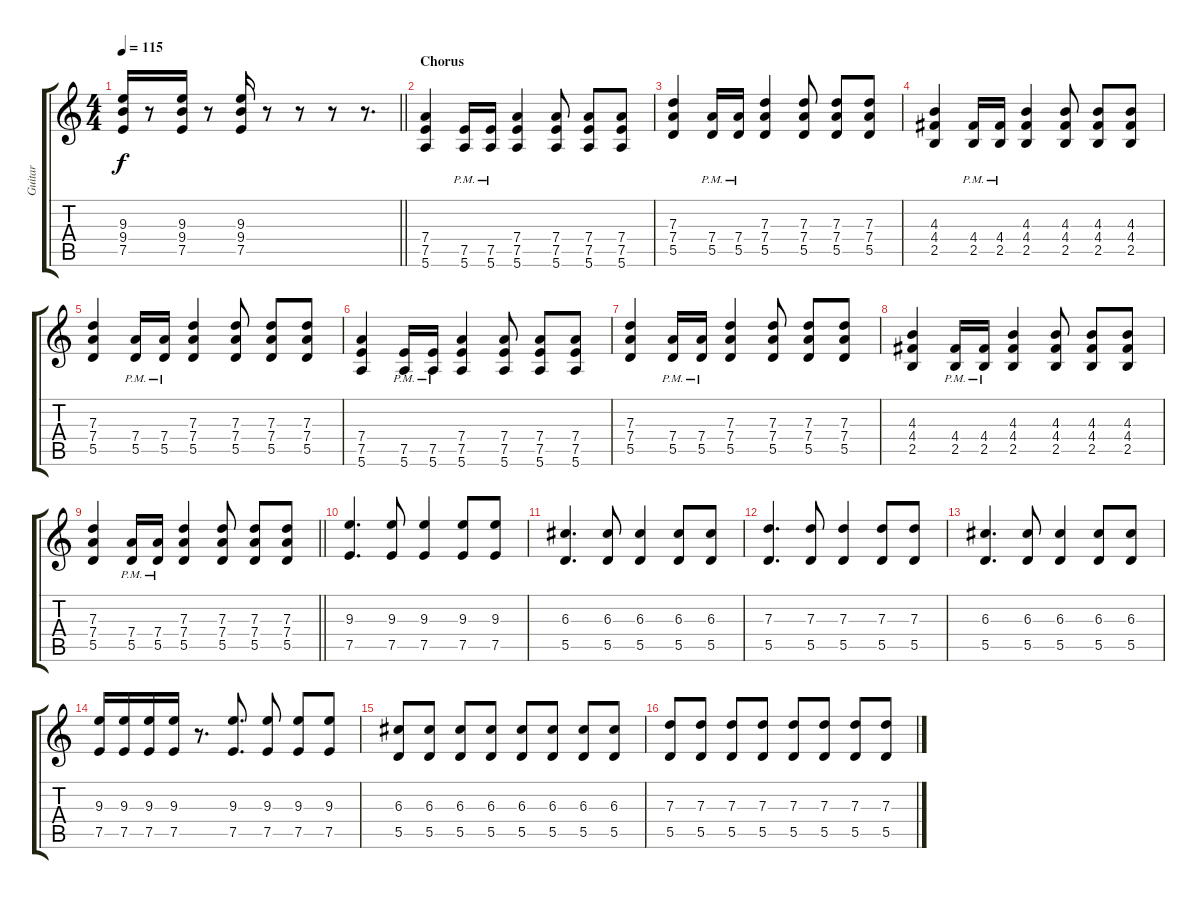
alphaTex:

\track ("Guitar" "Guitar") {instrument distortionguitar}
\staff {score tabs}
\tuning (E4 B3 G3 D3 A2 E2) {hide}
\ts (4 4)
\tempo 115
\clef g2
\barLineRight lightlight
\ks c
(9.3 9.4 7.5).16{dy f} r.8 (9.3 9.4 7.5).16 r.8 (9.3 9.4 7.5).16 r.8 r.8 r.8 r.8{d} |
\section ("" "Chorus")
(7.4 7.5 5.6).4 (7.5{pm} 5.6{pm}).16 (7.5{pm} 5.6{pm}).16 (7.4 7.5 5.6).4 (7.4 7.5 5.6).8 (7.4 7.5 5.6).8 (7.4 7.5 5.6).8 |
(7.3 7.4 5.5).4 (7.4{pm} 5.5{pm}).16 (7.4{pm} 5.5{pm}).16 (7.3 7.4 5.5).4 (7.3 7.4 5.5).8 (7.3 7.4 5.5).8 (7.3 7.4 5.5).8 |
(4.3 4.4 2.5).4 (4.4{pm} 2.5{pm}).16 (4.4{pm} 2.5{pm}).16 (4.3 4.4 2.5).4 (4.3 4.4 2.5).8 (4.3 4.4 2.5).8 (4.3 4.4 2.5).8 |
(7.3 7.4 5.5).4 (7.4{pm} 5.5{pm}).16 (7.4{pm} 5.5{pm}).16 (7.3 7.4 5.5).4 (7.3 7.4 5.5).8 (7.3 7.4 5.5).8 (7.3 7.4 5.5).8 |
(7.4 7.5 5.6).4 (7.5{pm} 5.6{pm}).16 (7.5{pm} 5.6{pm}).16 (7.4 7.5 5.6).4 (7.4 7.5 5.6).8 (7.4 7.5 5.6).8 (7.4 7.5 5.6).8 |
(7.3 7.4 5.5).4 (7.4{pm} 5.5{pm}).16 (7.4{pm} 5.5{pm}).16 (7.3 7.4 5.5).4 (7.3 7.4 5.5).8 (7.3 7.4 5.5).8 (7.3 7.4 5.5).8 |
(4.3 4.4 2.5).4 (4.4{pm} 2.5{pm}).16 (4.4{pm} 2.5{pm}).16 (4.3 4.4 2.5).4 (4.3 4.4 2.5).8 (4.3 4.4 2.5).8 (4.3 4.4 2.5).8 |
\barLineRight lightlight
(7.3 7.4 5.5).4 (7.4{pm} 5.5{pm}).16 (7.4{pm} 5.5{pm}).16 (7.3 7.4 5.5).4 (7.3 7.4 5.5).8 (7.3 7.4 5.5).8 (7.3 7.4 5.5).8 |
(9.3 7.5).4{d balance 0} (9.3 7.5).8 (9.3 7.5).4 (9.3 7.5).8 (9.3 7.5).8 |
(6.3 5.5).4{d} (6.3 5.5).8 (6.3 5.5).4 (6.3 5.5).8 (6.3 5.5).8 |
(7.3 5.5).4{d} (7.3 5.5).8 (7.3 5.5).4 (7.3 5.5).8 (7.3 5.5).8 |
(6.3 5.5).4{d} (6.3 5.5).8 (6.3 5.5).4 (6.3 5.5).8 (6.3 5.5).8 |
(9.3 7.5).16 (9.3 7.5).16 (9.3 7.5).16 (9.3 7.5).16 r.8{d} (9.3 7.5).8{d} (9.3 7.5).8 (9.3 7.5).8 (9.3 7.5).8 |
(6.3 5.5).8 (6.3 5.5).8 (6.3 5.5).8 (6.3 5.5).8 (6.3 5.5).8 (6.3 5.5).8 (6.3 5.5).8 (6.3 5.5).8 |
(7.3 5.5).8 (7.3 5.5).8 (7.3 5.5).8 (7.3 5.5).8 (7.3 5.5).8 (7.3 5.5).8 (7.3 5.5).8 (7.3 5.5).8
